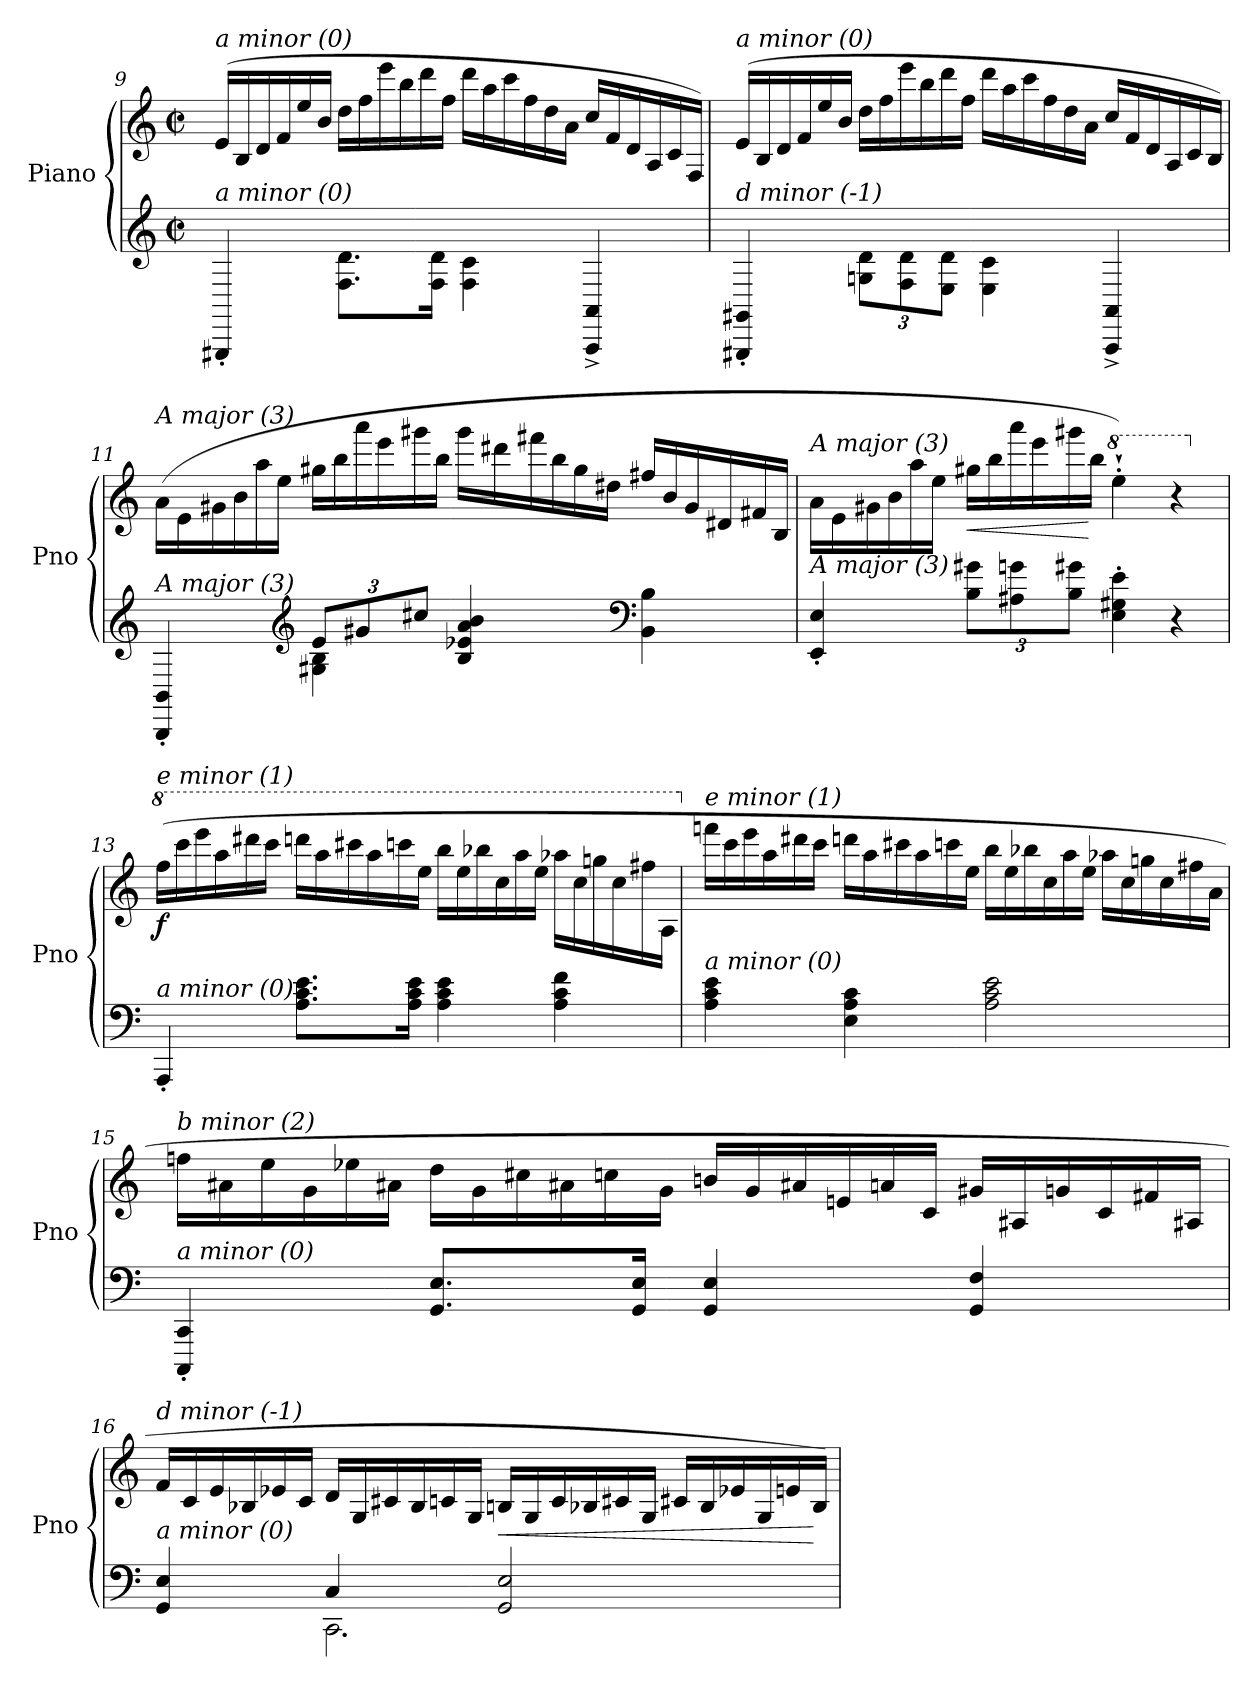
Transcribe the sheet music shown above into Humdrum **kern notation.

**kern	**kern	**dynam
*part1	*part1	*part1
*staff2	*staff1	*staff1/2
*I"Piano	*	*
*I'Pno	*	*
*clefG2	*clefG2	*
*k[]	*k[]	*
*M4/4	*M4/4	*
*met(c|)	*met(c|)	*
*	*Xtuplet	*
=9	=9	=9
!	!LO:TX:i:t=a minor (0)	!
!LO:TX:i:t=a minor (0)	!	!
4GGG#X'/	(24e/LL	.
.	24B/	.
.	24d/	.
.	24f/	.
.	24ee/	.
.	24b/JJ	.
!	!	!LO:DY:b=2
8.F\ 8.d\L	24dd\LL	other-dynamics
.	24ff\	.
.	24eee\	.
.	24bb\	.
.	24ddd\	.
16F\ 16d\Jk	.	.
.	24ff\JJ	.
4F\ 4c\	24ddd\LL	.
.	24aa\	.
.	24ccc\	.
.	24ff\	.
.	24dd\	.
.	24a\JJ	.
4AAA/^ 4AA/^	24cc/LL	.
.	24f/	.
.	24d/	.
.	24A/	.
.	24c/	.
.	24F/JJ)	.
!!LO:PB:g=z
=10	=10	=10
!	!LO:TX:i:t=a minor (0)	!
!LO:TX:i:t=d minor (-1)	!	!
4GGG#X/' 4GG#X/'	(24e/LL	.
.	24B/	.
.	24d/	.
.	24f/	.
.	24ee/	.
.	24b/JJ	.
*Xbrackettup	*	*
12Gn\ 12d\L	24dd\LL	.
.	24ff\	.
12F\ 12d\	24eee\	.
.	24bb\	.
12E\ 12d\J	24ddd\	.
.	24ff\JJ	.
4E\ 4c\	24ddd\LL	.
.	24aa\	.
.	24ccc\	.
.	24ff\	.
.	24dd\	.
.	24a\JJ	.
4AAA/^ 4AA/^	24cc/LL	.
.	24f/	.
.	24d/	.
.	24A/	.
.	24c/	.
.	24B/JJ)	.
!!LO:LB:g=z
=11	=11	=11
*^	*^	*
!	!	!LO:TX:i:t=A major (3)	!	!
!LO:TX:i:t=A major (3)	!	!	!	!
4BBB/' 4BB/'	4ryy	(24a\LL	4ryy	.
.	.	24e\	.	.
.	.	24g#X\	.	.
.	.	24b\	.	.
.	.	24aa\	.	.
.	.	24ee\JJ	.	.
*clefG2	*	*	*	*
12e/L	4G#X\ 4B\	24gg#X\LL	4ryy	.
.	.	24bb\	.	.
12g#X/	.	24aaa\	.	.
.	.	24eee\	.	.
12cc#X/J	.	24ggg#X\	.	.
.	.	24bb\JJ	.	.
4B/ 4e-Xi/ 4a/ 4b/	2ryy	24ggg#\LL	2ryy	.
.	.	24ddd#X\	.	.
.	.	24fff#X\	.	.
.	.	24bb\	.	.
.	.	24gg#\	.	.
.	.	24dd#X\JJ	.	.
*clefF4	*	*	*	*
4BB\ 4B\	.	24ff#X/LL	.	.
.	.	24b/	.	.
.	.	24g#/	.	.
.	.	24d#X/	.	.
.	.	24f#X/	.	.
.	.	24B/JJ	.	.
*v	*v	*	*	*
*	*v	*v	*
=12	=12	=12
!	!LO:TX:i:t=A major (3)	!
!LO:TX:i:t=A major (3)	!	!
4EE/' 4E/'	24a\LL	.
.	24e\	.
.	24g#X\	.
.	24b\	.
.	24aa\	.
.	24ee\JJ	.
!	!	!LO:HP:b
12B\ 12g#X\L	24gg#X\LL	<
.	24bb\	.
12A#X\ 12gni\	24aaa\	.
.	24eee\	.
12B\ 12g#\J	24ggg#X\	.
.	24bb\JJ	[
*	*8va	*
4E\' 4G#X\' 4e\'	4eee`'\)	.
4r	4r	.
!!LO:LB:g=z
=13	=13	=13
*	*X8va	*
*	*8va	*
!	!LO:TX:i:t=e minor (1)	!
!LO:TX:i:t=a minor (0)	!	!
!	!	!LO:DY:b
4AAA'/	(24fff\LL	f
.	24cccc\	.
.	24eeee\	.
.	24aaa\	.
.	24dddd#X\	.
.	24cccc\JJ	.
8.A\ 8.c\ 8.e\L	24ddddn\LL	.
.	24aaa\	.
.	24cccc#X\	.
.	24aaa\	.
.	24ccccn\	.
16A\ 16c\ 16e\Jk	.	.
.	24eee\JJ	.
4A\ 4c\ 4e\	24bbb\LL	.
.	24eee\	.
.	24bbb-X\	.
.	24ccc\	.
.	24aaa\	.
.	24eee\JJ	.
4A\ 4c\ 4f\	24aaa-Xi\LL	.
.	24ccc\	.
.	24gggn\	.
.	24ccc\	.
.	24fff#X\	.
.	24a\JJ	.
!!LO:LB:g=z
=14	=14	=14
*	*X8va	*
!	!LO:TX:i:t=e minor (1)	!
!LO:TX:i:t=a minor (0)	!	!
4A\ 4c\ 4e\	24fffn\LL	.
.	24ccc\	.
.	24eee\	.
.	24aa\	.
.	24ddd#X\	.
.	24ccc\JJ	.
4E\ 4A\ 4c\	24dddn\LL	.
.	24aa\	.
.	24ccc#X\	.
.	24aa\	.
.	24cccn\	.
.	24ee\JJ	.
2A\ 2c\ 2e\	24bb\LL	.
.	24ee\	.
.	24bb-X\	.
.	24cc\	.
.	24aa\	.
.	24ee\JJ	.
.	24aa-Xi\LL	.
.	24cc\	.
.	24ggn\	.
.	24cc\	.
.	24ff#X\	.
.	24a\JJ	.
!!LO:LB:g=z
=15	=15	=15
!	!LO:TX:i:t=b minor (2)	!
!LO:TX:i:t=a minor (0)	!	!
!	!	!LO:DY:b
4CCC/' 4CC/'	24ffn\LL	other-dynamics
.	24a#Xi\	.
.	24ee\	.
.	24g\	.
.	24ee-X\	.
.	24a#Xi\JJ	.
8.GG/ 8.E/L	24dd\LL	.
.	24g\	.
.	24cc#Xi\	.
.	24a#Xi\	.
.	24cc\	.
16GG/ 16E/Jk	.	.
.	24g\JJ	.
4GG/ 4E/	24bn/LL	.
.	24g/	.
.	24a#Xi/	.
.	24en/	.
.	24a/	.
.	24c/JJ	.
4GG/ 4F/	24g#X/LL	.
.	24A#Xi/	.
.	24gn/	.
.	24c/	.
.	24f#X/	.
.	24A#Xi/JJ	.
!!LO:LB:g=z
=16	=16	=16
*^	*^	*
!	!	!LO:TX:i:t=d minor (-1)	!	!
!LO:TX:i:t=a minor (0)	!	!	!	!
4GG/ 4E/	4ryy	24f/LL	4ryy	.
.	.	24c/	.	.
.	.	24e/	.	.
.	.	24B-X/	.	.
.	.	24e-X/	.	.
.	.	24c/JJ	.	.
4C/	2.CC\	24d/LL	2.ryy	.
.	.	24G/	.	.
.	.	24c#Xi/	.	.
.	.	24B-/	.	.
.	.	24c/	.	.
.	.	24G/JJ	.	.
!	!	!	!	!LO:HP:b
2GG/ 2E/	.	24Bn/LL	.	<
.	.	24G/	.	.
.	.	24c/	.	.
.	.	24B-X/	.	.
.	.	24c#X/	.	.
.	.	24G/JJ	.	.
.	.	24c#Xi/LL	.	.
.	.	24B-/	.	.
.	.	24e-Xi/	.	.
.	.	24G/	.	.
.	.	24en/	.	.
.	.	24B-/JJ)	.	[
*v	*v	*	*	*
*	*v	*v	*
=	=	=
*-	*-	*-
